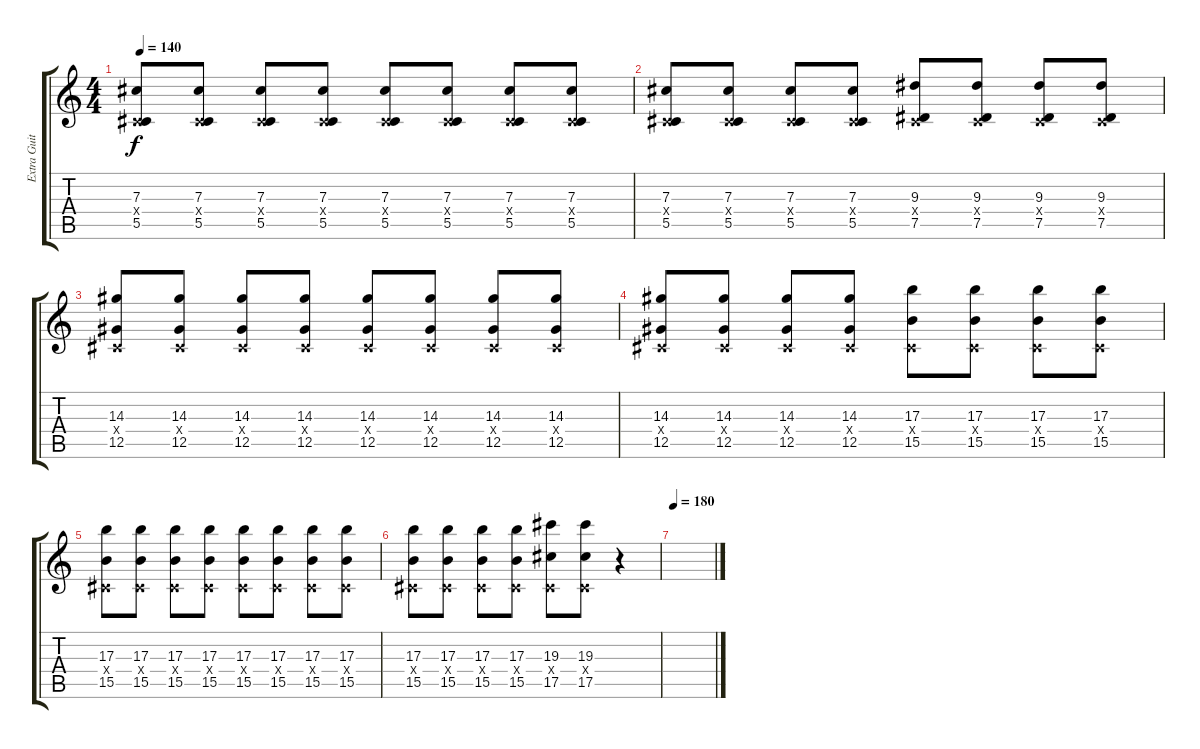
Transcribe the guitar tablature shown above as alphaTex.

\track ("Extra Guitar" "Extra Guit") {instrument distortionguitar}
\staff {score tabs}
\tuning (Eb4 Bb3 Gb3 Db3 Ab2 Db2) {hide}
\ts (4 4)
\tempo 140
\clef g2
\ks c
(7.3 0.4{x} 5.5).8{dy f} (7.3 0.4{x} 5.5).8 (7.3 0.4{x} 5.5).8 (7.3 0.4{x} 5.5).8 (7.3 0.4{x} 5.5).8 (7.3 0.4{x} 5.5).8 (7.3 0.4{x} 5.5).8 (7.3 0.4{x} 5.5).8 |
(7.3 0.4{x} 5.5).8 (7.3 0.4{x} 5.5).8 (7.3 0.4{x} 5.5).8 (7.3 0.4{x} 5.5).8 (9.3 0.4{x} 7.5).8 (9.3 0.4{x} 7.5).8 (9.3 0.4{x} 7.5).8 (9.3 0.4{x} 7.5).8 |
(14.3 0.4{x} 12.5).8 (14.3 0.4{x} 12.5).8 (14.3 0.4{x} 12.5).8 (14.3 0.4{x} 12.5).8 (14.3 0.4{x} 12.5).8 (14.3 0.4{x} 12.5).8 (14.3 0.4{x} 12.5).8 (14.3 0.4{x} 12.5).8 |
(14.3 0.4{x} 12.5).8 (14.3 0.4{x} 12.5).8 (14.3 0.4{x} 12.5).8 (14.3 0.4{x} 12.5).8 (17.3 0.4{x} 15.5).8 (17.3 0.4{x} 15.5).8 (17.3 0.4{x} 15.5).8 (17.3 0.4{x} 15.5).8 |
(17.3 0.4{x} 15.5).8 (17.3 0.4{x} 15.5).8 (17.3 0.4{x} 15.5).8 (17.3 0.4{x} 15.5).8 (17.3 0.4{x} 15.5).8 (17.3 0.4{x} 15.5).8 (17.3 0.4{x} 15.5).8 (17.3 0.4{x} 15.5).8 |
(17.3 0.4{x} 15.5).8 (17.3 0.4{x} 15.5).8 (17.3 0.4{x} 15.5).8 (17.3 0.4{x} 15.5).8 (19.3 0.4{x} 17.5).8 (19.3 0.4{x} 17.5).8 r.4 |
\tempo 180
